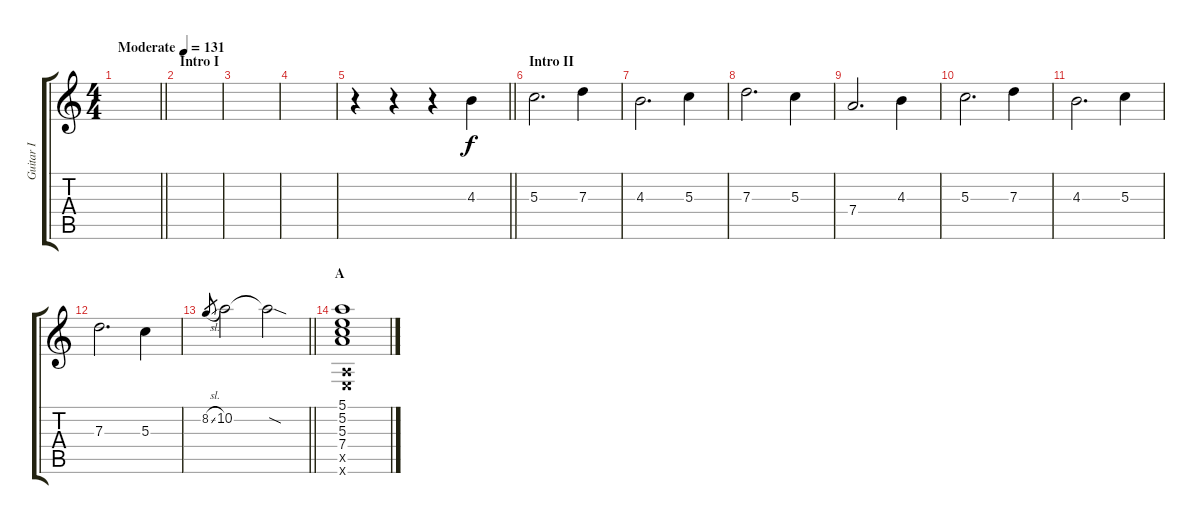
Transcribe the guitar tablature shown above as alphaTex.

\track ("Guitar I" "Guitar I") {instrument distortionguitar}
\staff {score tabs}
\tuning (E4 B3 G3 D3 A2 E2) {hide}
\ts (4 4)
\tempo (131 "Moderate")
\clef g2
\barLineRight lightlight
\ks c
|
\section ("" "Intro I")
|
|
|
\barLineRight lightlight
r.4 r.4 r.4 4.3.4 |
\section ("" "Intro II")
5.3.2{d} 7.3.4 |
4.3.2{d} 5.3.4 |
7.3.2{d} 5.3.4 |
7.4.2{d} 4.3.4 |
5.3.2{d} 7.3.4 |
4.3.2{d} 5.3.4 |
7.3.2{d} 5.3.4 |
\barLineRight lightlight
8.2{sl}.8{gr} 10.2.2 10.2{sod t}.2 |
\section ("" "A")
(5.1 5.2 5.3 7.4 0.5{x} 0.6{x}).1
